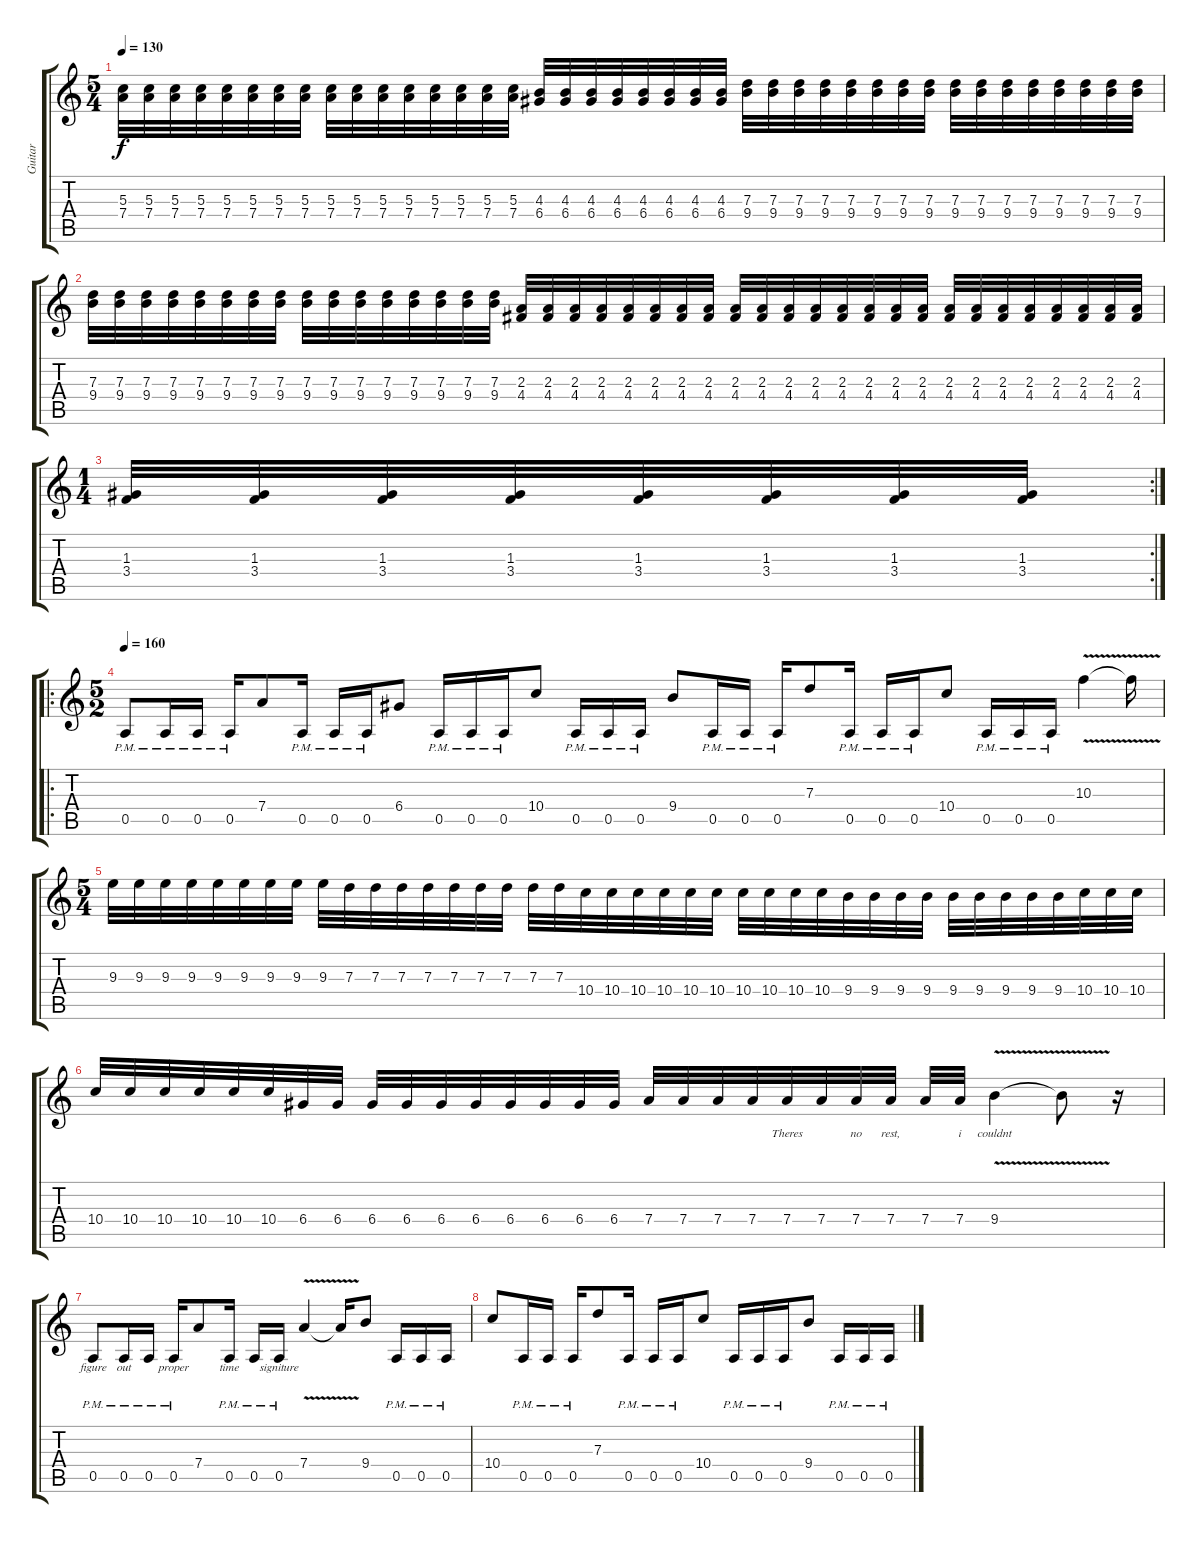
\track ("Guitar" "Guitar") {instrument distortionguitar}
\staff {score tabs}
\tuning (E4 B3 G3 D3 A2 E2) {hide}
\ts (5 4)
\tempo 130
\clef g2
\ks c
(5.3 7.4).32{dy f} (5.3 7.4).32 (5.3 7.4).32 (5.3 7.4).32 (5.3 7.4).32 (5.3 7.4).32 (5.3 7.4).32 (5.3 7.4).32 (5.3 7.4).32 (5.3 7.4).32 (5.3 7.4).32 (5.3 7.4).32 (5.3 7.4).32 (5.3 7.4).32 (5.3 7.4).32 (5.3 7.4).32 (4.3 6.4).32 (4.3 6.4).32 (4.3 6.4).32 (4.3 6.4).32 (4.3 6.4).32 (4.3 6.4).32 (4.3 6.4).32 (4.3 6.4).32 (7.3 9.4).32 (7.3 9.4).32 (7.3 9.4).32 (7.3 9.4).32 (7.3 9.4).32 (7.3 9.4).32 (7.3 9.4).32 (7.3 9.4).32 (7.3 9.4).32 (7.3 9.4).32 (7.3 9.4).32 (7.3 9.4).32 (7.3 9.4).32 (7.3 9.4).32 (7.3 9.4).32 (7.3 9.4).32 |
(7.3 9.4).32 (7.3 9.4).32 (7.3 9.4).32 (7.3 9.4).32 (7.3 9.4).32 (7.3 9.4).32 (7.3 9.4).32 (7.3 9.4).32 (7.3 9.4).32 (7.3 9.4).32 (7.3 9.4).32 (7.3 9.4).32 (7.3 9.4).32 (7.3 9.4).32 (7.3 9.4).32 (7.3 9.4).32 (2.3 4.4).32 (2.3 4.4).32 (2.3 4.4).32 (2.3 4.4).32 (2.3 4.4).32 (2.3 4.4).32 (2.3 4.4).32 (2.3 4.4).32 (2.3 4.4).32 (2.3 4.4).32 (2.3 4.4).32 (2.3 4.4).32 (2.3 4.4).32 (2.3 4.4).32 (2.3 4.4).32 (2.3 4.4).32 (2.3 4.4).32 (2.3 4.4).32 (2.3 4.4).32 (2.3 4.4).32 (2.3 4.4).32 (2.3 4.4).32 (2.3 4.4).32 (2.3 4.4).32 |
\rc 2
\ts (1 4)
(1.3 3.4).32 (1.3 3.4).32 (1.3 3.4).32 (1.3 3.4).32 (1.3 3.4).32 (1.3 3.4).32 (1.3 3.4).32 (1.3 3.4).32 |
\ro
\ts (5 2)
\tempo 160
0.5{pm}.8 0.5{pm}.16 0.5{pm}.16 0.5{pm}.16 7.4.8 0.5{pm}.16 0.5{pm}.16 0.5{pm}.16 6.4.8 0.5{pm}.16 0.5{pm}.16 0.5{pm}.16 10.4.8 0.5{pm}.16 0.5{pm}.16 0.5{pm}.16 9.4.8 0.5{pm}.16 0.5{pm}.16 0.5{pm}.16 7.3.8 0.5{pm}.16 0.5{pm}.16 0.5{pm}.16 10.4.8 0.5{pm}.16 0.5{pm}.16 0.5{pm}.16 10.3{v}.4 10.3{v t}.16 |
\ts (5 4)
9.3.32 9.3.32 9.3.32 9.3.32 9.3.32 9.3.32 9.3.32 9.3.32 9.3.32 7.3.32 7.3.32 7.3.32 7.3.32 7.3.32 7.3.32 7.3.32 7.3.32 7.3.32 10.4.32 10.4.32 10.4.32 10.4.32 10.4.32 10.4.32 10.4.32 10.4.32 10.4.32 10.4.32 9.4.32 9.4.32 9.4.32 9.4.32 9.4.32 9.4.32 9.4.32 9.4.32 9.4.32 10.4.32 10.4.32 10.4.32 |
10.4.32{lyrics (0 "") lyrics (1 "") lyrics (2 "") lyrics (3 "") lyrics (4 "")} 10.4.32{lyrics (0 "") lyrics (1 "") lyrics (2 "") lyrics (3 "") lyrics (4 "")} 10.4.32{lyrics (0 "") lyrics (1 "") lyrics (2 "") lyrics (3 "") lyrics (4 "")} 10.4.32{lyrics (0 "") lyrics (1 "") lyrics (2 "") lyrics (3 "") lyrics (4 "")} 10.4.32{lyrics (0 "") lyrics (1 "") lyrics (2 "") lyrics (3 "") lyrics (4 "")} 10.4.32{lyrics (0 "") lyrics (1 "") lyrics (2 "") lyrics (3 "") lyrics (4 "")} 6.4.32{lyrics (0 "") lyrics (1 "") lyrics (2 "") lyrics (3 "") lyrics (4 "")} 6.4.32{lyrics (0 "") lyrics (1 "") lyrics (2 "") lyrics (3 "") lyrics (4 "")} 6.4.32{lyrics (0 "") lyrics (1 "") lyrics (2 "") lyrics (3 "") lyrics (4 "")} 6.4.32{lyrics (0 "") lyrics (1 "") lyrics (2 "") lyrics (3 "") lyrics (4 "")} 6.4.32{lyrics (0 "") lyrics (1 "") lyrics (2 "") lyrics (3 "") lyrics (4 "")} 6.4.32{lyrics (0 "") lyrics (1 "") lyrics (2 "") lyrics (3 "") lyrics (4 "")} 6.4.32{lyrics (0 "") lyrics (1 "") lyrics (2 "") lyrics (3 "") lyrics (4 "")} 6.4.32{lyrics (0 "") lyrics (1 "") lyrics (2 "") lyrics (3 "") lyrics (4 "")} 6.4.32{lyrics (0 "") lyrics (1 "") lyrics (2 "") lyrics (3 "") lyrics (4 "")} 6.4.32{lyrics (0 "") lyrics (1 "") lyrics (2 "") lyrics (3 "") lyrics (4 "")} 7.4.32{lyrics (0 "") lyrics (1 "") lyrics (2 "") lyrics (3 "") lyrics (4 "")} 7.4.32{lyrics (0 "") lyrics (1 "") lyrics (2 "") lyrics (3 "") lyrics (4 "")} 7.4.32{lyrics (0 "") lyrics (1 "") lyrics (2 "") lyrics (3 "") lyrics (4 "")} 7.4.32{lyrics (0 "") lyrics (1 "") lyrics (2 "") lyrics (3 "") lyrics (4 "")} 7.4.32{lyrics (0 "Theres") lyrics (1 "") lyrics (2 "") lyrics (3 "") lyrics (4 "")} 7.4.32{lyrics (0 "") lyrics (1 "") lyrics (2 "") lyrics (3 "") lyrics (4 "")} 7.4.32{lyrics (0 "no") lyrics (1 "") lyrics (2 "") lyrics (3 "") lyrics (4 "")} 7.4.32{lyrics (0 "rest,") lyrics (1 "") lyrics (2 "") lyrics (3 "") lyrics (4 "")} 7.4.32{lyrics (0 "") lyrics (1 "") lyrics (2 "") lyrics (3 "") lyrics (4 "")} 7.4.32{lyrics (0 "i") lyrics (1 "") lyrics (2 "") lyrics (3 "") lyrics (4 "")} 9.4{v}.4{lyrics (0 "couldnt") lyrics (1 "") lyrics (2 "") lyrics (3 "") lyrics (4 "")} 9.4{v t}.8{lyrics (0 "") lyrics (1 "") lyrics (2 "") lyrics (3 "") lyrics (4 "")} r.16 |
0.5{pm}.8{lyrics (0 "figure") lyrics (1 "") lyrics (2 "") lyrics (3 "") lyrics (4 "")} 0.5{pm}.16{lyrics (0 "out") lyrics (1 "") lyrics (2 "") lyrics (3 "") lyrics (4 "")} 0.5{pm}.16{lyrics (0 "") lyrics (1 "") lyrics (2 "") lyrics (3 "") lyrics (4 "")} 0.5{pm}.16{lyrics (0 "proper") lyrics (1 "") lyrics (2 "") lyrics (3 "") lyrics (4 "")} 7.4.8{lyrics (0 "") lyrics (1 "") lyrics (2 "") lyrics (3 "") lyrics (4 "")} 0.5{pm}.16{lyrics (0 "time") lyrics (1 "") lyrics (2 "") lyrics (3 "") lyrics (4 "")} 0.5{pm}.16{lyrics (0 "") lyrics (1 "") lyrics (2 "") lyrics (3 "") lyrics (4 "")} 0.5{pm}.16{lyrics (0 "signiture") lyrics (1 "") lyrics (2 "") lyrics (3 "") lyrics (4 "")} 7.4{v}.4 7.4{t}.16 9.4.8 0.5{pm}.16 0.5{pm}.16 0.5{pm}.16 |
10.4.8 0.5{pm}.16 0.5{pm}.16 0.5{pm}.16 7.3.8 0.5{pm}.16 0.5{pm}.16 0.5{pm}.16 10.4.8 0.5{pm}.16 0.5{pm}.16 0.5{pm}.16 9.4.8 0.5{pm}.16 0.5{pm}.16 0.5{pm}.16
